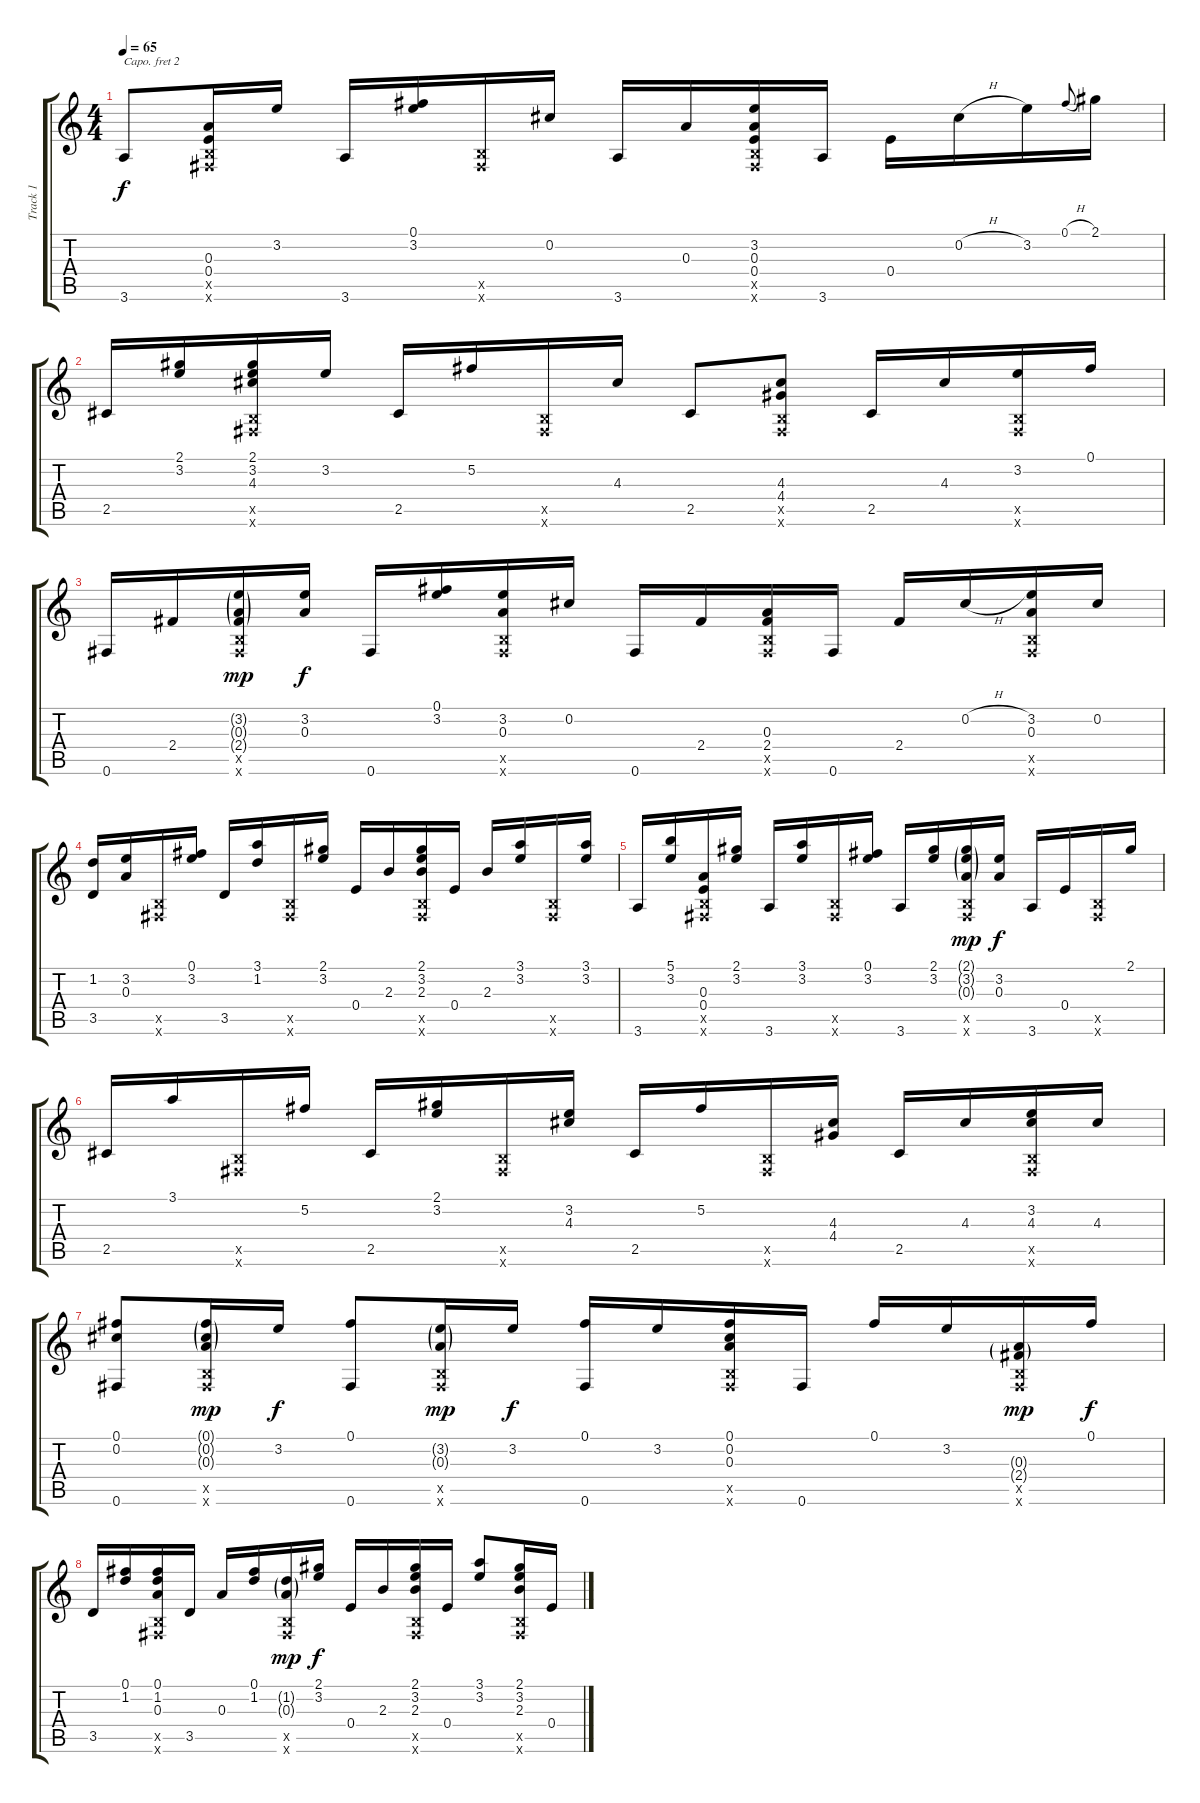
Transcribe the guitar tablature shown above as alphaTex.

\track ("Track 1" "Track 1") {instrument acousticguitarsteel}
\staff {score tabs}
\capo 2
\tuning (E4 B3 G3 D3 A2 E2) {hide}
\ts (4 4)
\tempo 65
\clef g2
\ks c
3.6.8{dy f} (0.3 0.4 0.5{x} 0.6{x}).16 3.2.16 3.6.16 (0.1 3.2).16 (0.5{x} 0.6{x}).16 0.2.16 3.6.16 0.3.16 (3.2 0.3 0.4 0.5{x} 0.6{x}).16 3.6.16 0.4.16 0.2{h}.16 3.2.16 0.1{h}.8{gr onbeat} 2.1.16 |
2.5.16 (2.1 3.2).16 (2.1 3.2 4.3 0.5{x} 0.6{x}).16 3.2.16 2.5.16 5.2.16 (0.5{x} 0.6{x}).16 4.3.16 2.5.8 (4.3 4.4 0.5{x} 0.6{x}).8 2.5.16 4.3.16 (3.2 0.5{x} 0.6{x}).16 0.1.16 |
0.6.16 2.4.16 (3.2{g} 0.3{g} 2.4{g} 0.5{x} 0.6{x}).16{dy mp} (3.2 0.3).16{dy f} 0.6.16 (0.1 3.2).16 (3.2 0.3 0.5{x} 0.6{x}).16 0.2.16 0.6.16 2.4.16 (0.3 2.4 0.5{x} 0.6{x}).16 0.6.16 2.4.16 0.2{h}.16 (3.2 0.3 0.5{x} 0.6{x}).16 0.2.16 |
(1.2 3.5).16 (3.2 0.3).16 (0.5{x} 0.6{x}).16 (0.1 3.2).16 3.5.16 (3.1 1.2).16 (0.5{x} 0.6{x}).16 (2.1 3.2).16 0.4.16 2.3.16 (2.1 3.2 2.3 0.5{x} 0.6{x}).16 0.4.16 2.3.16 (3.1 3.2).16 (0.5{x} 0.6{x}).16 (3.1 3.2).16 |
3.6.16 (5.1 3.2).16 (0.3 0.4 0.5{x} 0.6{x}).16 (2.1 3.2).16 3.6.16 (3.1 3.2).16 (0.5{x} 0.6{x}).16 (0.1 3.2).16 3.6.16 (2.1 3.2).16 (2.1{g} 3.2{g} 0.3{g} 0.5{x} 0.6{x}).16{dy mp} (3.2 0.3).16{dy f} 3.6.16 0.4.16 (0.5{x} 0.6{x}).16 2.1.16 |
2.5.16 3.1.16 (0.5{x} 0.6{x}).16 5.2.16 2.5.16 (2.1 3.2).16 (0.5{x} 0.6{x}).16 (3.2 4.3).16 2.5.16 5.2.16 (0.5{x} 0.6{x}).16 (4.3 4.4).16 2.5.16 4.3.16 (3.2 4.3 0.5{x} 0.6{x}).16 4.3.16 |
(0.1 0.2 0.6).8 (0.1{g} 0.2{g} 0.3{g} 0.5{x} 0.6{x}).16{dy mp} 3.2.16{dy f} (0.1 0.6).8 (3.2{g} 0.3{g} 0.5{x} 0.6{x}).16{dy mp} 3.2.16{dy f} (0.1 0.6).16 3.2.16 (0.1 0.2 0.3 0.5{x} 0.6{x}).16 0.6.16 0.1.16 3.2.16 (0.3{g} 2.4{g} 0.5{x} 0.6{x}).16{dy mp} 0.1.16{dy f} |
3.5.16 (0.1 1.2).16 (0.1 1.2 0.3 0.5{x} 0.6{x}).16 3.5.16 0.3.16 (0.1 1.2).16 (1.2{g} 0.3{g} 0.5{x} 0.6{x}).16{dy mp} (2.1 3.2).16{dy f} 0.4.16 2.3.16 (2.1 3.2 2.3 0.5{x} 0.6{x}).16 0.4.16 (3.1 3.2).8 (2.1 3.2 2.3 0.5{x} 0.6{x}).16 0.4.16
